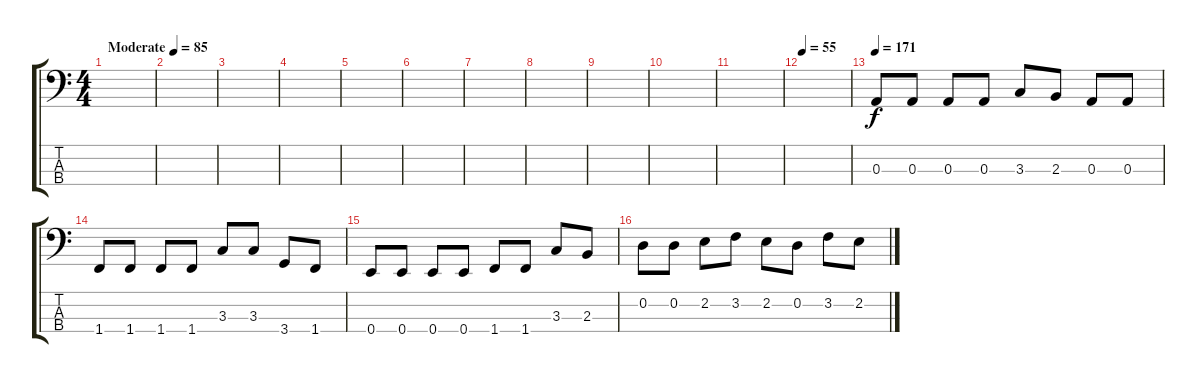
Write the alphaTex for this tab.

\track "" {instrument electricbasspick}
\staff {score tabs}
\tuning (G2 D2 A1 E1) {hide}
\ts (4 4)
\tempo (85 "Moderate")
\clef f4
\ks c
|
|
|
|
|
|
|
|
|
|
|
\tempo 55
|
\tempo 171
0.3.8 0.3.8 0.3.8 0.3.8 3.3.8 2.3.8 0.3.8 0.3.8 |
1.4.8 1.4.8 1.4.8 1.4.8 3.3.8 3.3.8 3.4.8 1.4.8 |
0.4.8 0.4.8 0.4.8 0.4.8 1.4.8 1.4.8 3.3.8 2.3.8 |
0.2.8 0.2.8 2.2.8 3.2.8 2.2.8 0.2.8 3.2.8 2.2.8
